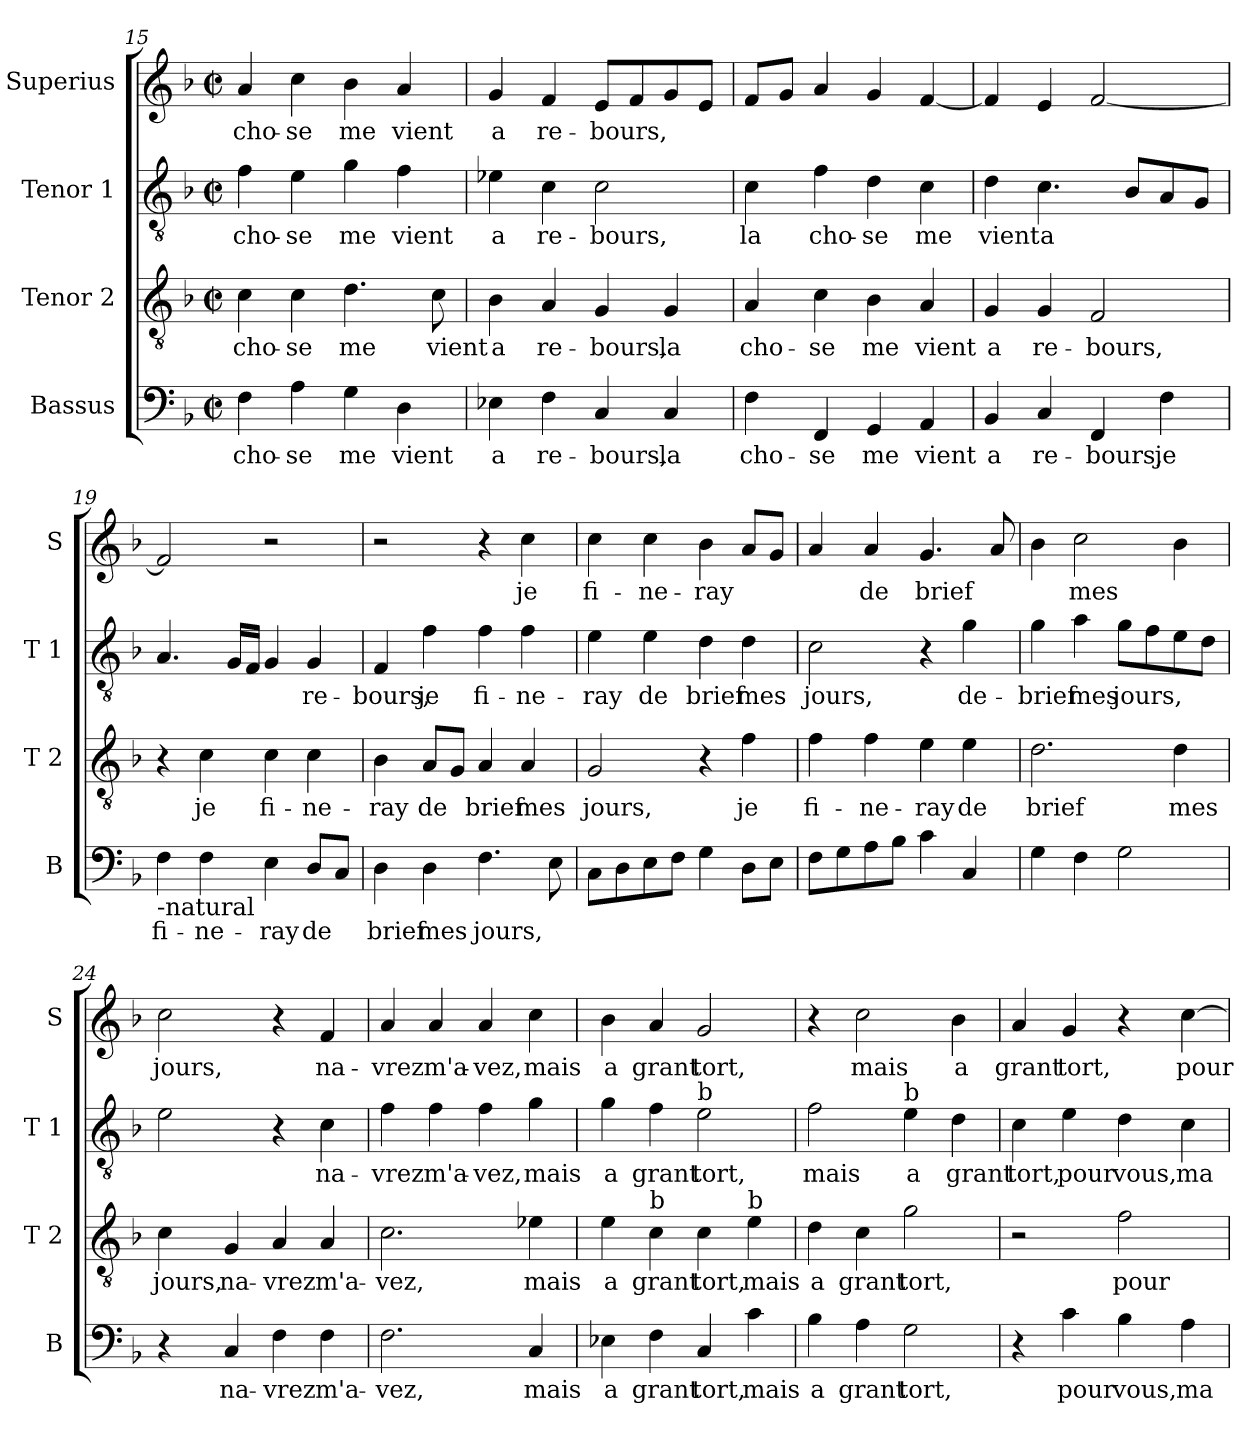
**kern	**text	**kern	**text	**kern	**text	**kern	**text
*part4	*part4	*part3	*part3	*part2	*part2	*part1	*part1
*staff4	*staff4	*staff3	*staff3	*staff2	*staff2	*staff1	*staff1
*I"Bassus	*	*I"Tenor 2	*	*I"Tenor 1	*	*I"Superius	*
*I'B	*	*I'T 2	*	*I'T 1	*	*I'S	*
*clefF4	*	*clefGv2	*	*clefGv2	*	*clefG2	*
*k[b-]	*	*k[b-]	*	*k[b-]	*	*k[b-]	*
*F:	*	*F:	*	*F:	*	*F:	*
*M2/2	*	*M2/2	*	*M2/2	*	*M2/2	*
*met(c|)	*	*met(c|)	*	*met(c|)	*	*met(c|)	*
=15	=15	=15	=15	=15	=15	=15	=15
4F\	cho-	4c\	cho-	4f\	cho-	4a/	cho-
4A\	-se	4c\	-se	4e\	-se	4cc\	-se
4G\	me	4.d\	me	4g\	me	4b-\	me
4D\	vient	.	.	4f\	vient	4a/	vient
.	.	8c\	vient	.	.	.	.
!!LO:PB:g=z
=16	=16	=16	=16	=16	=16	=16	=16
4E-X\	a	4B-\	a	4e-X\	a	4g/	a
4F\	re-	4A/	re-	4c\	re-	4f/	re-
4C/	-bours,	4G/	-bours,	2c\	-bours,	8e/L	-bours,
.	.	.	.	.	.	8f/	.
4C/	la	4G/	la	.	.	8g/	.
.	.	.	.	.	.	8e/J	.
=17	=17	=17	=17	=17	=17	=17	=17
4F\	cho-	4A/	cho-	4c\	la	8f/L	.
.	.	.	.	.	.	8g/J	.
4FF/	-se	4c\	-se	4f\	cho-	4a/	.
4GG/	me	4B-\	me	4d\	-se	4g/	.
4AA/	vient	4A/	vient	4c\	me	[4f/	.
=18	=18	=18	=18	=18	=18	=18	=18
4BB-/	a	4G/	a	4d\	vient	4f/]	.
4C/	re-	4G/	re-	4.c\	a	4e/	.
4FF/	-bours,	2F/	-bours,	.	.	[2f/	.
.	.	.	.	8B-/L	.	.	.
4F\	je	.	.	8A/	.	.	.
.	.	.	.	8G/J	.	.	.
=19	=19	=19	=19	=19	=19	=19	=19
!LO:TX:b:t=-natural	!	!	!	!	!	!	!
4F\	fi-	4r	.	4.A/	.	2f/]	.
4F\	-ne-	4c\	je	.	.	.	.
.	.	.	.	16G/LL	.	.	.
.	.	.	.	16F/JJ	.	.	.
4E\	-ray	4c\	fi-	4G/	.	2r	.
8D/L	de	4c\	-ne-	4G/	re-	.	.
8C/J	.	.	.	.	.	.	.
=20	=20	=20	=20	=20	=20	=20	=20
4D\	brief	4B-\	-ray	4F/	-bours,	2r	.
4D\	mes	8A/L	de	4f\	je	.	.
.	.	8G/J	.	.	.	.	.
4.F\	jours,	4A/	brief	4f\	fi-	4r	.
.	.	4A/	mes	4f\	-ne-	4cc\	je
8E\	.	.	.	.	.	.	.
!!LO:LB:g=z
=21	=21	=21	=21	=21	=21	=21	=21
8C\L	.	2G/	jours,	4e\	-ray	4cc\	fi-
8D\	.	.	.	.	.	.	.
8E\	.	.	.	4e\	de	4cc\	-ne-
8F\J	.	.	.	.	.	.	.
4G\	.	4r	.	4d\	brief	4b-\	-ray
8D\L	.	4f\	je	4d\	mes	8a/L	.
8E\J	.	.	.	.	.	8g/J	.
=22	=22	=22	=22	=22	=22	=22	=22
8F\L	.	4f\	fi-	2c\	jours,	4a/	.
8G\	.	.	.	.	.	.	.
8A\	.	4f\	-ne-	.	.	4a/	de
8B-\J	.	.	.	.	.	.	.
4c\	.	4e\	-ray	4r	.	4.g/	brief
4C/	.	4e\	de	4g\	de-	.	.
.	.	.	.	.	.	8a/	.
=23	=23	=23	=23	=23	=23	=23	=23
4G\	.	2.d\	brief	4g\	-brief	4b-\	.
4F\	.	.	.	4a\	mes	2cc\	mes
2G\	.	.	.	8g\L	jours,	.	.
.	.	.	.	8f\	.	.	.
.	.	4d\	mes	8e\	.	4b-\	.
.	.	.	.	8d\J	.	.	.
=24	=24	=24	=24	=24	=24	=24	=24
4r	.	4c\	jours,	2e\	.	2cc\	jours,
4C/	na-	4G/	na-	.	.	.	.
4F\	-vrez	4A/	-vrez	4r	.	4r	.
4F\	m'a-	4A/	m'a-	4c\	na-	4f/	na-
=25	=25	=25	=25	=25	=25	=25	=25
2.F\	-vez,	2.c\	-vez,	4f\	-vrez	4a/	-vrez
.	.	.	.	4f\	m'a-	4a/	m'a-
.	.	.	.	4f\	-vez,	4a/	-vez,
4C/	mais	4e-X\	mais	4g\	mais	4cc\	mais
!!LO:LB:g=z
=26	=26	=26	=26	=26	=26	=26	=26
4E-X\	a	4e\	a	4g\	a	4b-\	a
!	!	!LO:TX:a:t=b	!	!	!	!	!
4F\	grant	4c\	grant	4f\	grant	4a/	grant
!	!	!	!	!LO:TX:a:t=b	!	!	!
4C/	tort,	4c\	tort,	2e\	tort,	2g/	tort,
!	!	!LO:TX:a:t=b	!	!	!	!	!
4c\	mais	4e\	mais	.	.	.	.
=27	=27	=27	=27	=27	=27	=27	=27
4B-\	a	4d\	a	2f\	mais	4r	.
4A\	grant	4c\	grant	.	.	2cc\	mais
!	!	!	!	!LO:TX:a:t=b	!	!	!
2G\	tort,	2g\	tort,	4e\	a	.	.
.	.	.	.	4d\	grant	4b-\	a
=28	=28	=28	=28	=28	=28	=28	=28
4r	.	2r	.	4c\	tort,	4a/	grant
4c\	pour	.	.	4e\	pour	4g/	tort,
4B-\	vous,	2f\	pour	4d\	vous,	4r	.
4A\	ma	.	.	4c\	ma	[4cc\	pour
=	=	=	=	=	=	=	=
*-	*-	*-	*-	*-	*-	*-	*-
